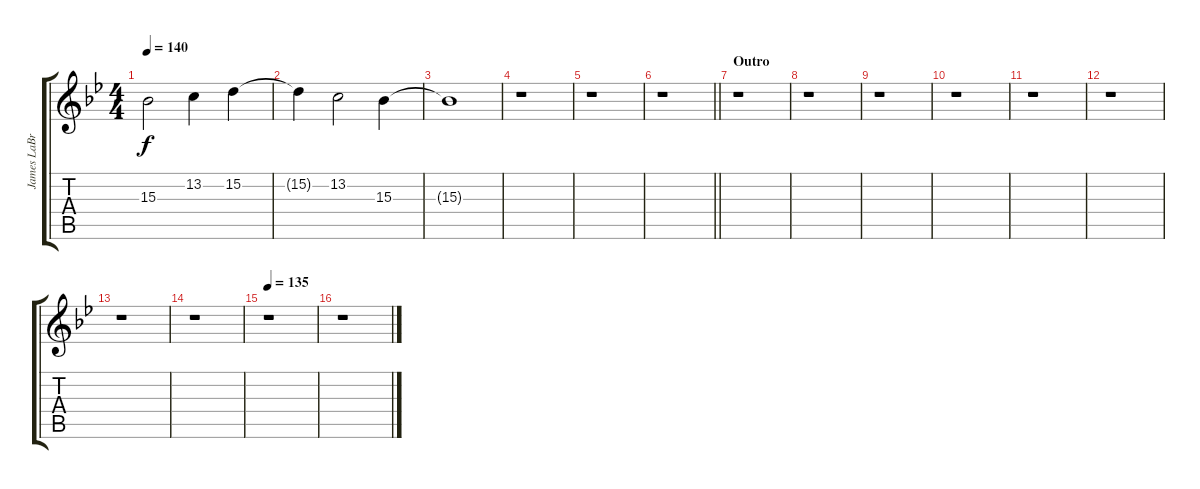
\track ("James LaBrie (Lyrics)" "James LaBr") {instrument flute}
\staff {score tabs}
\tuning (E4 B3 G3 D3 A2 E2) {hide}
\ts (4 4)
\tempo 140
\clef g2
\ks bb
15.3.2{dy f} 13.2.4 15.2.4 |
15.2{t}.4 13.2.2 15.3.4{volume 5} |
15.3{t}.1 |
r.1 |
r.1 |
\barLineRight lightlight
r.1 |
\section ("" "Outro")
r.1 |
r.1 |
r.1 |
r.1 |
r.1 |
r.1 |
r.1 |
r.1 |
\tempo 135
r.1 |
r.1
